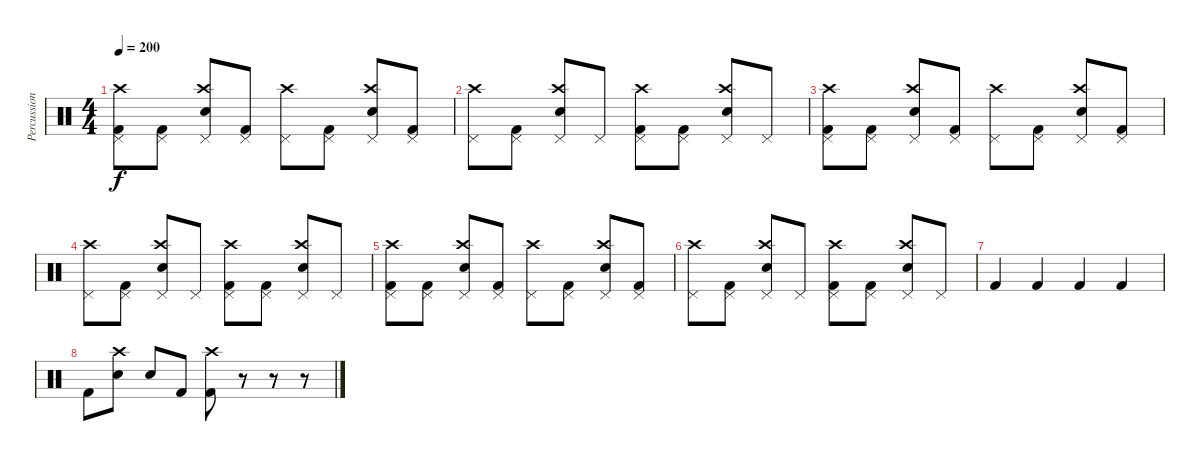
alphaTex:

\track ("Percussion" "Percussion") {instrument percussion}
\staff {score}
\articulation defaults
\ts (4 4)
\tempo 200
\clef neutral
\ks c
("Pedal Hi-Hat (hit)" "Kick (hit) 2" "Crash high (hit)").8{dy f} ("Pedal Hi-Hat (hit)" "Kick (hit) 2").8 ("Pedal Hi-Hat (hit)" "Electric Snare (hit)" "Crash high (hit)").8 ("Pedal Hi-Hat (hit)" "Kick (hit) 2").8 ("Pedal Hi-Hat (hit)" "Crash high (hit)").8 ("Pedal Hi-Hat (hit)" "Kick (hit) 2").8 ("Pedal Hi-Hat (hit)" "Electric Snare (hit)" "Crash high (hit)").8 ("Pedal Hi-Hat (hit)" "Kick (hit) 2").8 |
("Pedal Hi-Hat (hit)" "Crash high (hit)").8 ("Pedal Hi-Hat (hit)" "Kick (hit) 2").8 ("Pedal Hi-Hat (hit)" "Electric Snare (hit)" "Crash high (hit)").8 "Pedal Hi-Hat (hit)".8 ("Pedal Hi-Hat (hit)" "Kick (hit) 2" "Crash high (hit)").8 ("Pedal Hi-Hat (hit)" "Kick (hit) 2").8 ("Pedal Hi-Hat (hit)" "Electric Snare (hit)" "Crash high (hit)").8 "Pedal Hi-Hat (hit)".8 |
("Pedal Hi-Hat (hit)" "Kick (hit) 2" "Crash high (hit)").8 ("Pedal Hi-Hat (hit)" "Kick (hit) 2").8 ("Pedal Hi-Hat (hit)" "Electric Snare (hit)" "Crash high (hit)").8 ("Pedal Hi-Hat (hit)" "Kick (hit) 2").8 ("Pedal Hi-Hat (hit)" "Crash high (hit)").8 ("Pedal Hi-Hat (hit)" "Kick (hit) 2").8 ("Pedal Hi-Hat (hit)" "Electric Snare (hit)" "Crash high (hit)").8 ("Pedal Hi-Hat (hit)" "Kick (hit) 2").8 |
("Pedal Hi-Hat (hit)" "Crash high (hit)").8 ("Pedal Hi-Hat (hit)" "Kick (hit) 2").8 ("Pedal Hi-Hat (hit)" "Electric Snare (hit)" "Crash high (hit)").8 "Pedal Hi-Hat (hit)".8 ("Pedal Hi-Hat (hit)" "Kick (hit) 2" "Crash high (hit)").8 ("Pedal Hi-Hat (hit)" "Kick (hit) 2").8 ("Pedal Hi-Hat (hit)" "Electric Snare (hit)" "Crash high (hit)").8 "Pedal Hi-Hat (hit)".8 |
("Pedal Hi-Hat (hit)" "Kick (hit) 2" "Crash high (hit)").8 ("Pedal Hi-Hat (hit)" "Kick (hit) 2").8 ("Pedal Hi-Hat (hit)" "Electric Snare (hit)" "Crash high (hit)").8 ("Pedal Hi-Hat (hit)" "Kick (hit) 2").8 ("Pedal Hi-Hat (hit)" "Crash high (hit)").8 ("Pedal Hi-Hat (hit)" "Kick (hit) 2").8 ("Pedal Hi-Hat (hit)" "Electric Snare (hit)" "Crash high (hit)").8 ("Pedal Hi-Hat (hit)" "Kick (hit) 2").8 |
("Pedal Hi-Hat (hit)" "Crash high (hit)").8 ("Pedal Hi-Hat (hit)" "Kick (hit) 2").8 ("Pedal Hi-Hat (hit)" "Electric Snare (hit)" "Crash high (hit)").8 "Pedal Hi-Hat (hit)".8 ("Pedal Hi-Hat (hit)" "Kick (hit) 2" "Crash high (hit)").8 ("Pedal Hi-Hat (hit)" "Kick (hit) 2").8 ("Pedal Hi-Hat (hit)" "Electric Snare (hit)" "Crash high (hit)").8 "Pedal Hi-Hat (hit)".8 |
"Kick (hit) 2".4 "Kick (hit) 2".4 "Kick (hit) 2".4 "Kick (hit) 2".4 |
"Kick (hit) 2".8 ("Electric Snare (hit)" "Crash high (hit)").8 "Electric Snare (hit)".8 "Kick (hit) 2".8 ("Kick (hit) 2" "Crash high (hit)").8 r.8 r.8 r.8
